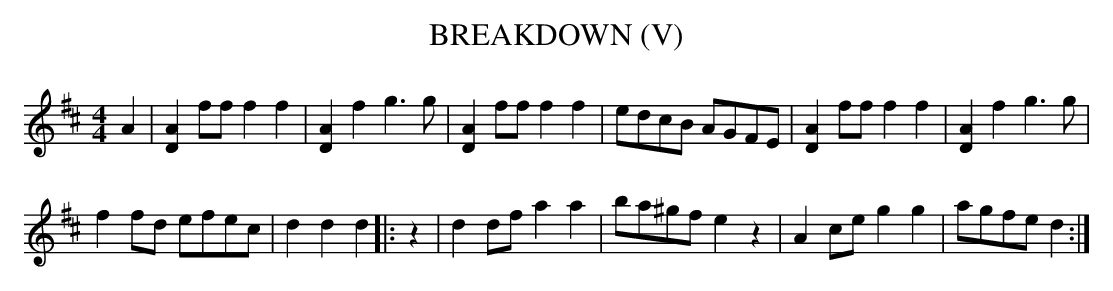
X:1
T: BREAKDOWN (V)
M: 4/4
L: 1/8
K: D
A2 | [A2D2]ff f2f2 | [A2D2]f2 g3g | [A2D2]ff f2f2 | edcB AGFE | [A2D2]ff f2f2 | [A2D2]f2 g3g |
f2fd efec | d2d2 d2 |: z2 | d2df a2a2 | ba^gf e2z2 | A2ce g2g2 | agfe d2 :|
